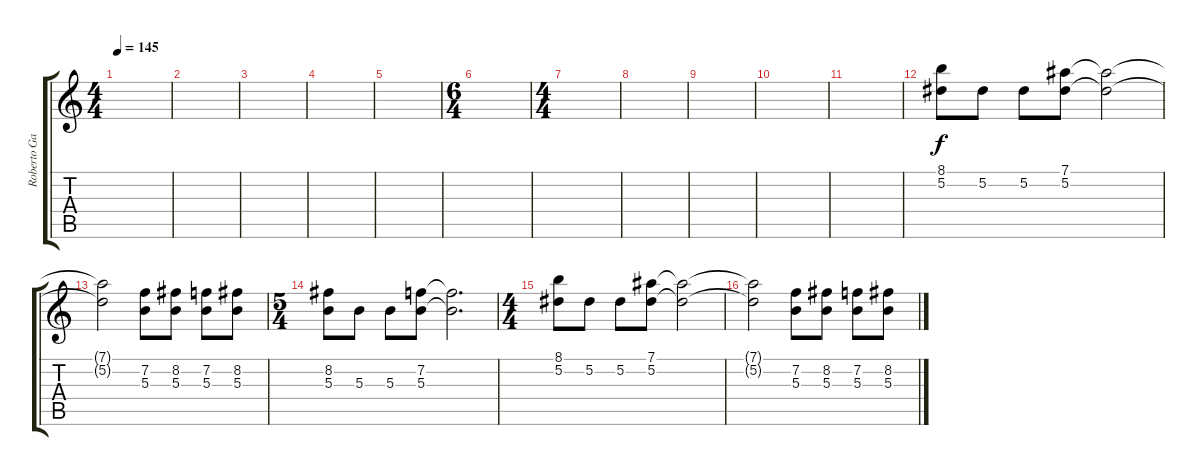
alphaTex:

\track ("Roberto García" "Roberto Ga") {instrument distortionguitar}
\staff {score tabs}
\tuning (Eb4 Bb3 Gb3 Db3 Ab2 Eb2) {hide}
\ts (4 4)
\tempo 145
\clef g2
\ks c
|
|
|
|
|
\ts (6 4)
|
\ts (4 4)
|
|
|
|
|
(8.1 5.2).8 5.2.8 5.2.8 (7.1 5.2).8 (7.1{t} 5.2{t}).2 |
(7.1{t} 5.2{t}).2 (7.2 5.3).8 (8.2 5.3).8 (7.2 5.3).8 (8.2 5.3).8 |
\ts (5 4)
(8.2 5.3).8 5.3.8 5.3.8 (7.2 5.3).8 (7.2{t} 5.3{t}).2{d} |
\ts (4 4)
(8.1 5.2).8 5.2.8 5.2.8 (7.1 5.2).8 (7.1{t} 5.2{t}).2 |
(7.1{t} 5.2{t}).2 (7.2 5.3).8 (8.2 5.3).8 (7.2 5.3).8 (8.2 5.3).8
